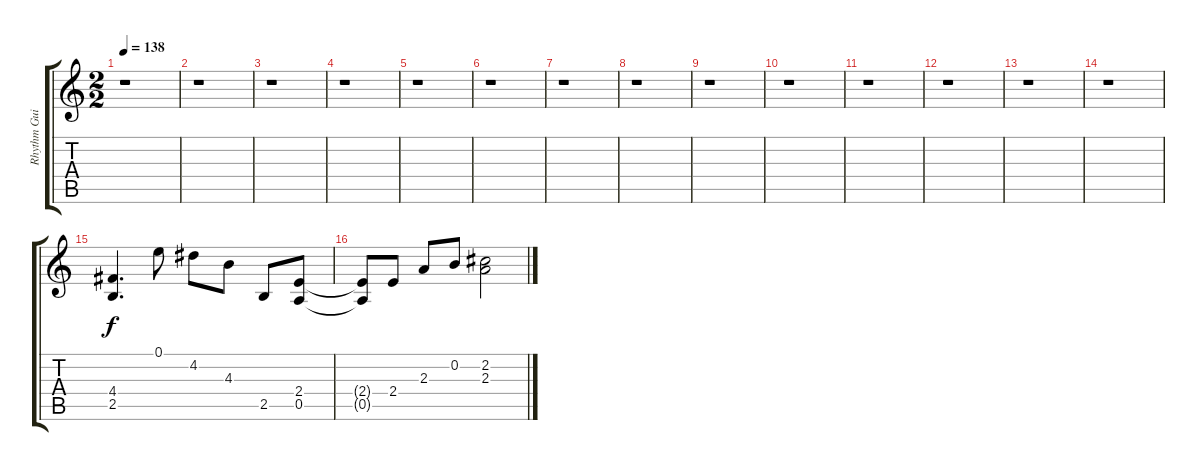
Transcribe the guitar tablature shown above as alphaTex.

\track ("Rhythm Guitar 2" "Rhythm Gui") {instrument distortionguitar}
\staff {score tabs}
\tuning (E4 B3 G3 D3 A2 E2) {hide}
\ts (2 2)
\tempo 138
\clef g2
\ks c
r.1{dy f} |
r.1 |
r.1 |
r.1 |
r.1 |
r.1 |
r.1 |
r.1 |
r.1 |
r.1 |
r.1 |
r.1 |
r.1 |
r.1 |
(4.4 2.5).4{d} 0.1.8 4.2.8 4.3.8 2.5.8 (2.4 0.5).8 |
(2.4{t} 0.5{t}).8 2.4.8 2.3.8 0.2.8 (2.2 2.3).2
